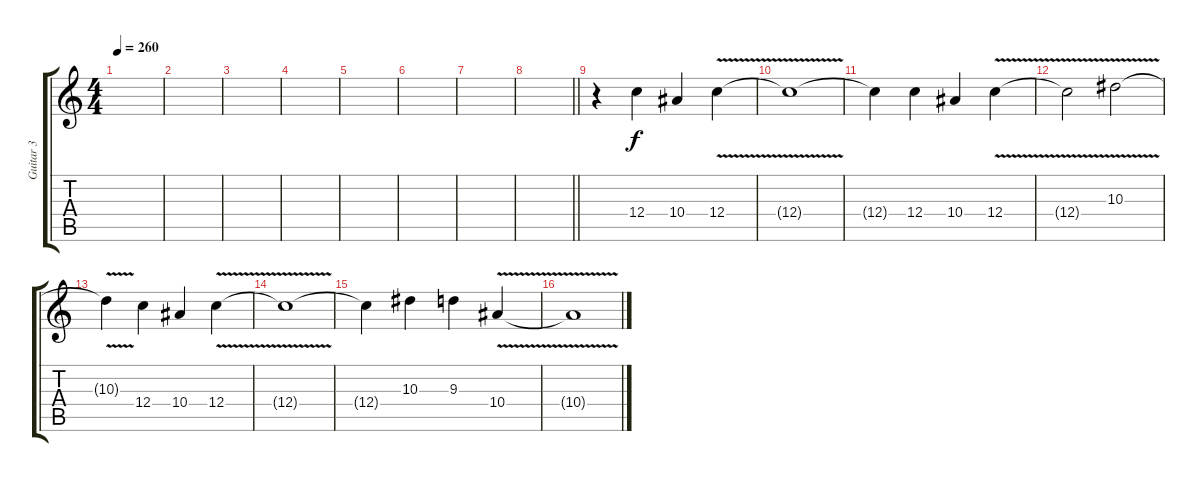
\track ("Guitar 3" "Guitar 3") {instrument distortionguitar}
\staff {score tabs}
\tuning (D4 A3 F3 C3 G2 C2) {hide}
\ts (4 4)
\tempo 260
\clef g2
\ks c
|
|
|
|
|
|
|
\barLineRight lightlight
|
r.4{balance 12} 12.4.4 10.4.4 12.4{v}.4 |
12.4{t}.1 |
12.4{t}.4 12.4.4 10.4.4 12.4{v}.4 |
12.4{t}.2 10.3{v}.2 |
10.3{t}.4 12.4.4 10.4.4 12.4{v}.4 |
12.4{t}.1 |
12.4{t}.4 10.3.4 9.3.4 10.4{v}.4 |
10.4{t}.1
